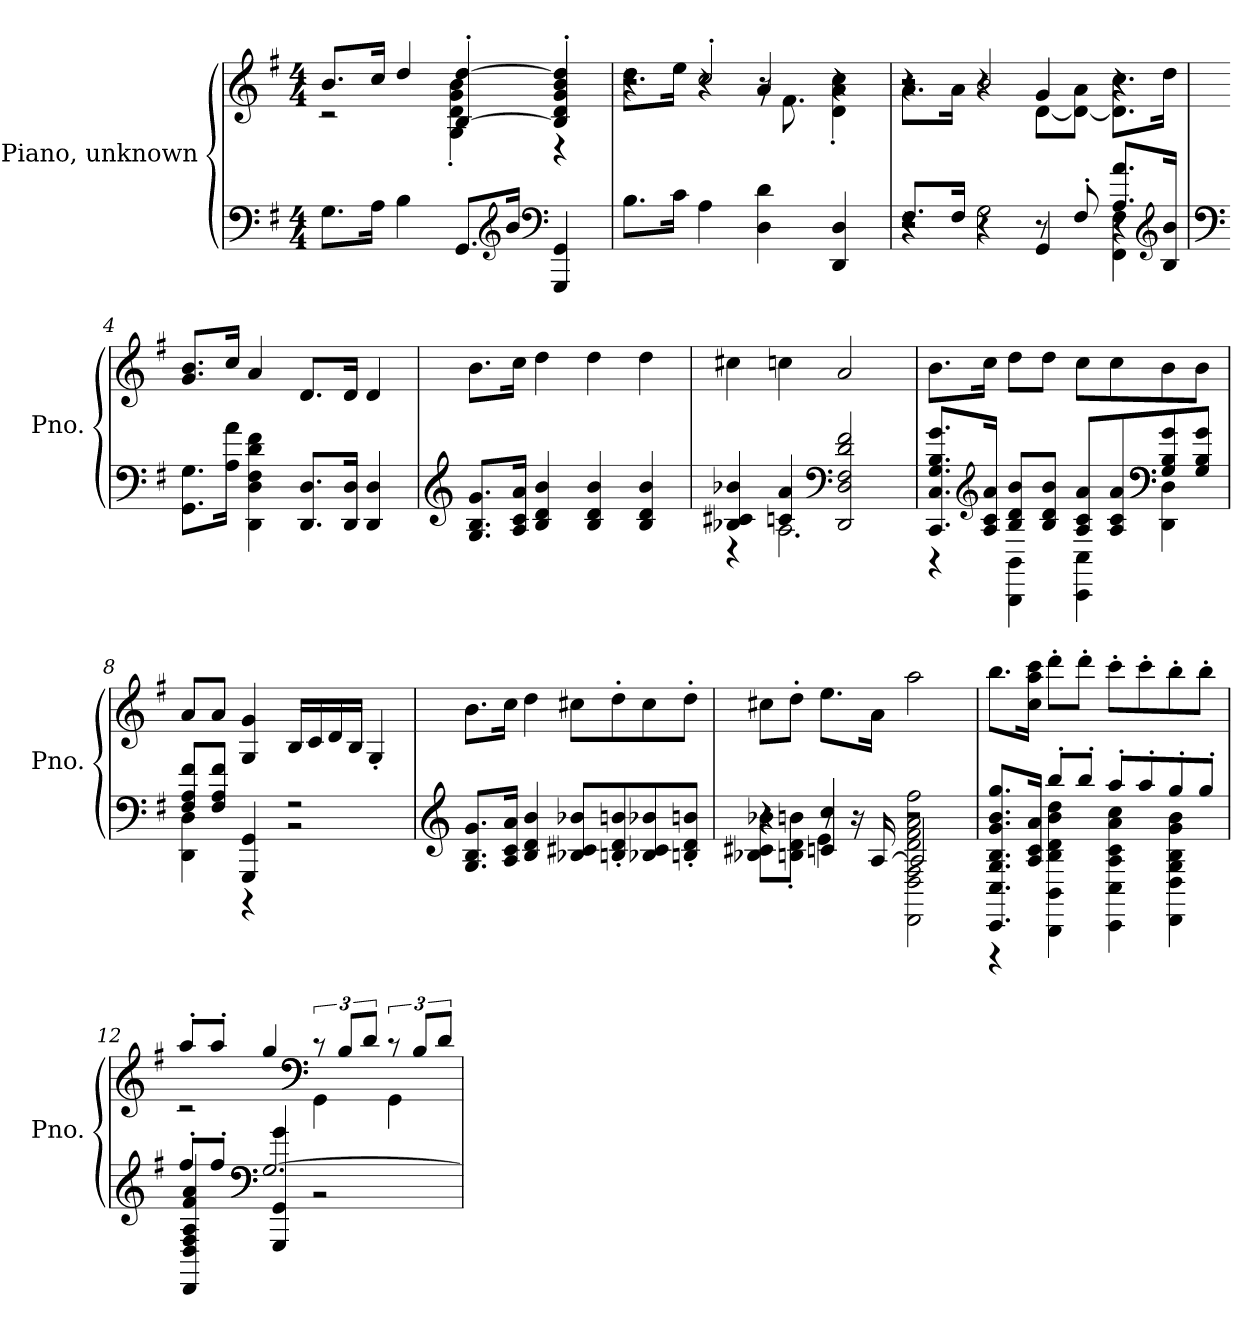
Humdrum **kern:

**kern	**kern
*part1	*part1
*staff2	*staff1
*I"Piano, unknown	*
*I'Pno.	*
*clefF4	*clefG2
*k[f#]	*k[f#]
*M4/4	*M4/4
*MM120	*MM120
=1	=1
*	*^
8.G\L	8.b/L	2r
16A\Jk	16cc/Jk	.
4B\	4dd/	.
8.GG/L	[4B/' [4dd/'	4G\' 4d\' 4g\' 4b\'
*clefG2	*	*
16b/Jk	.	.
*clefF4	*	*
4GGG/ 4GG/	4B/]' 4d/' 4g/' 4b/' 4dd/]'	4r
=2	=2	=2
*	*	*^
8.B\L	4r	8.dd\L	2r
16c\Jk	.	16ee\Jk	.
4A\	2cc'/	4r	.
4D\ 4d\	.	16r	4a/
.	.	8.f#\	.
4DD/ 4D/	4r	4d\' 4a\' 4cc\'	4r
=3	=3	=3	=3
*^	*	*	*
*	*^	*	*	*
8.F#/L	4r	2r	4r	8.a\L	2r
16F#/Jk	.	.	.	16a\Jk	.
4r	2G\	.	2b/	4r	.
8r	.	4GG/	.	[8d\L	4g/
8F#'/	.	.	.	8d\_ 8a\J	.
8.A/ 8.a/L	4FF#\ 4F#\	4r	4r	8.d\] 8.cc\L	4r
*clefG2	*	*	*	*	*
16B/ 16b/Jk	.	.	.	16dd\Jk	.
*v	*v	*v	*	*	*
*	*v	*v	*v
=4	=4
*clefF4	*
8.GG\ 8.G\L	8.g/ 8.b/L
16A\ 16a\Jk	16cc/Jk
4DD\ 4D\ 4F#\ 4d\ 4f#\	4a/
8.DD/ 8.D/L	8.d/L
16DD/ 16D/Jk	16d/Jk
4DD/ 4D/	4d/
!!LO:LB:g=z
=5	=5
*clefG2	*
8.G/ 8.B/ 8.g/L	8.b\L
16A/ 16c/ 16a/Jk	16cc\Jk
4B/ 4d/ 4b/	4dd\
4B/ 4d/ 4b/	4dd\
4B/ 4d/ 4b/	4dd\
=6	=6
*^	*
4B-X/ 4c#X/ 4b-X/	4r	4cc#X\
4cn/ 4a/	2.A\	4ccn\
*clefF4	*	*
2DD/ 2D/ 2F#/ 2d/ 2f#/	.	2a/
=7	=7	=7
8.CC/ 8.C/ 8.G/ 8.B/ 8.g/L	4r	8.b\L
*clefG2	*	*
16A/ 16c/ 16a/Jk	.	16cc\Jk
8B/ 8d/ 8b/L	4BBB\ 4BB\	8dd\L
8B/ 8d/ 8b/J	.	8dd\J
8A/ 8c/ 8a/L	4CC\ 4C\	8cc\L
8A/ 8c/ 8a/	.	8cc\
*clefF4	*	*
8G/ 8B/ 8g/	4DD\ 4D\	8b\
8G/ 8B/ 8g/J	.	8b\J
=8	=8	=8
8F#/ 8A/ 8f#/L	4DD\ 4D\	8a/L
8F#/ 8A/ 8f#/J	.	8a/J
4GGG/ 4GG/	4r	4G/ 4g/
2r	2r	16B/LL
.	.	16c/
.	.	16d/
.	.	16B/JJ
.	.	4G'/
*v	*v	*
!!LO:LB:g=z
=9	=9
*clefG2	*
8.G/ 8.B/ 8.g/L	8.b\L
16A/ 16c/ 16a/Jk	16cc\Jk
4B/ 4d/ 4b/	4dd\
8B-X/ 8c#X/ 8b-X/L	8cc#X\L
8Bn/' 8d/' 8bn/'	8dd'\
8B-X/ 8c#/ 8b-X/	8cc#\
8Bn/' 8d/' 8bn/'J	8dd'\J
=10	=10
*^	*
*	*^	*
4r	8B-X\ 8c#X\ 8b-X\L	4r	8cc#X\L
.	8Bn\' 8d\' 8bn\'J	.	8dd'\J
4cn/ 4cc/	4e\	8r	8.ee\L
.	.	16r	.
.	.	[16A/	16a\Jk
2r	2DD\ 2D\ 2F#\ 2d\ 2f#\ 2a\ 2ff#\	2A/]	2aa\
*	*v	*v	*
=11	=11	=11
8.CC/ 8.C/ 8.G/ 8.B/ 8.g/ 8.b/ 8.gg/L	4r	8.bb\L
16A/ 16c/ 16a/Jk	.	16cc\ 16aa\ 16ccc\Jk
8bb'/L	4BBB\ 4BB\ 4B\ 4d\ 4b\ 4dd\	8ddd'\L
8bb'/J	.	8ddd'\J
8aa'/L	4CC\ 4C\ 4A\ 4c\ 4a\ 4cc\	8ccc'\L
8aa'/	.	8ccc'\
8gg'/	4DD\ 4D\ 4G\ 4B\ 4g\ 4b\	8bb'\
8gg'/J	.	8bb'\J
!!LO:LB:g=z
=12	=12	=12
*	*	*^
8ff#'/L	4DD/ 4D/ 4F#/ 4A/ 4f#/ 4a/	8aa'/L	2r
8ff#'/J	.	8aa'/J	.
*clefF4	*	*	*
[2.G/	4GGG/ 4GG/ 4g/	4gg/	.
*	*	*clefF4	*
.	2r	12r	4GG\
.	.	12B/L	.
.	.	12d/J	.
.	.	12r	4GG\
.	.	12B/L	.
.	.	12d/J	.
*v	*v	*	*
*	*v	*v
=	=
*-	*-
